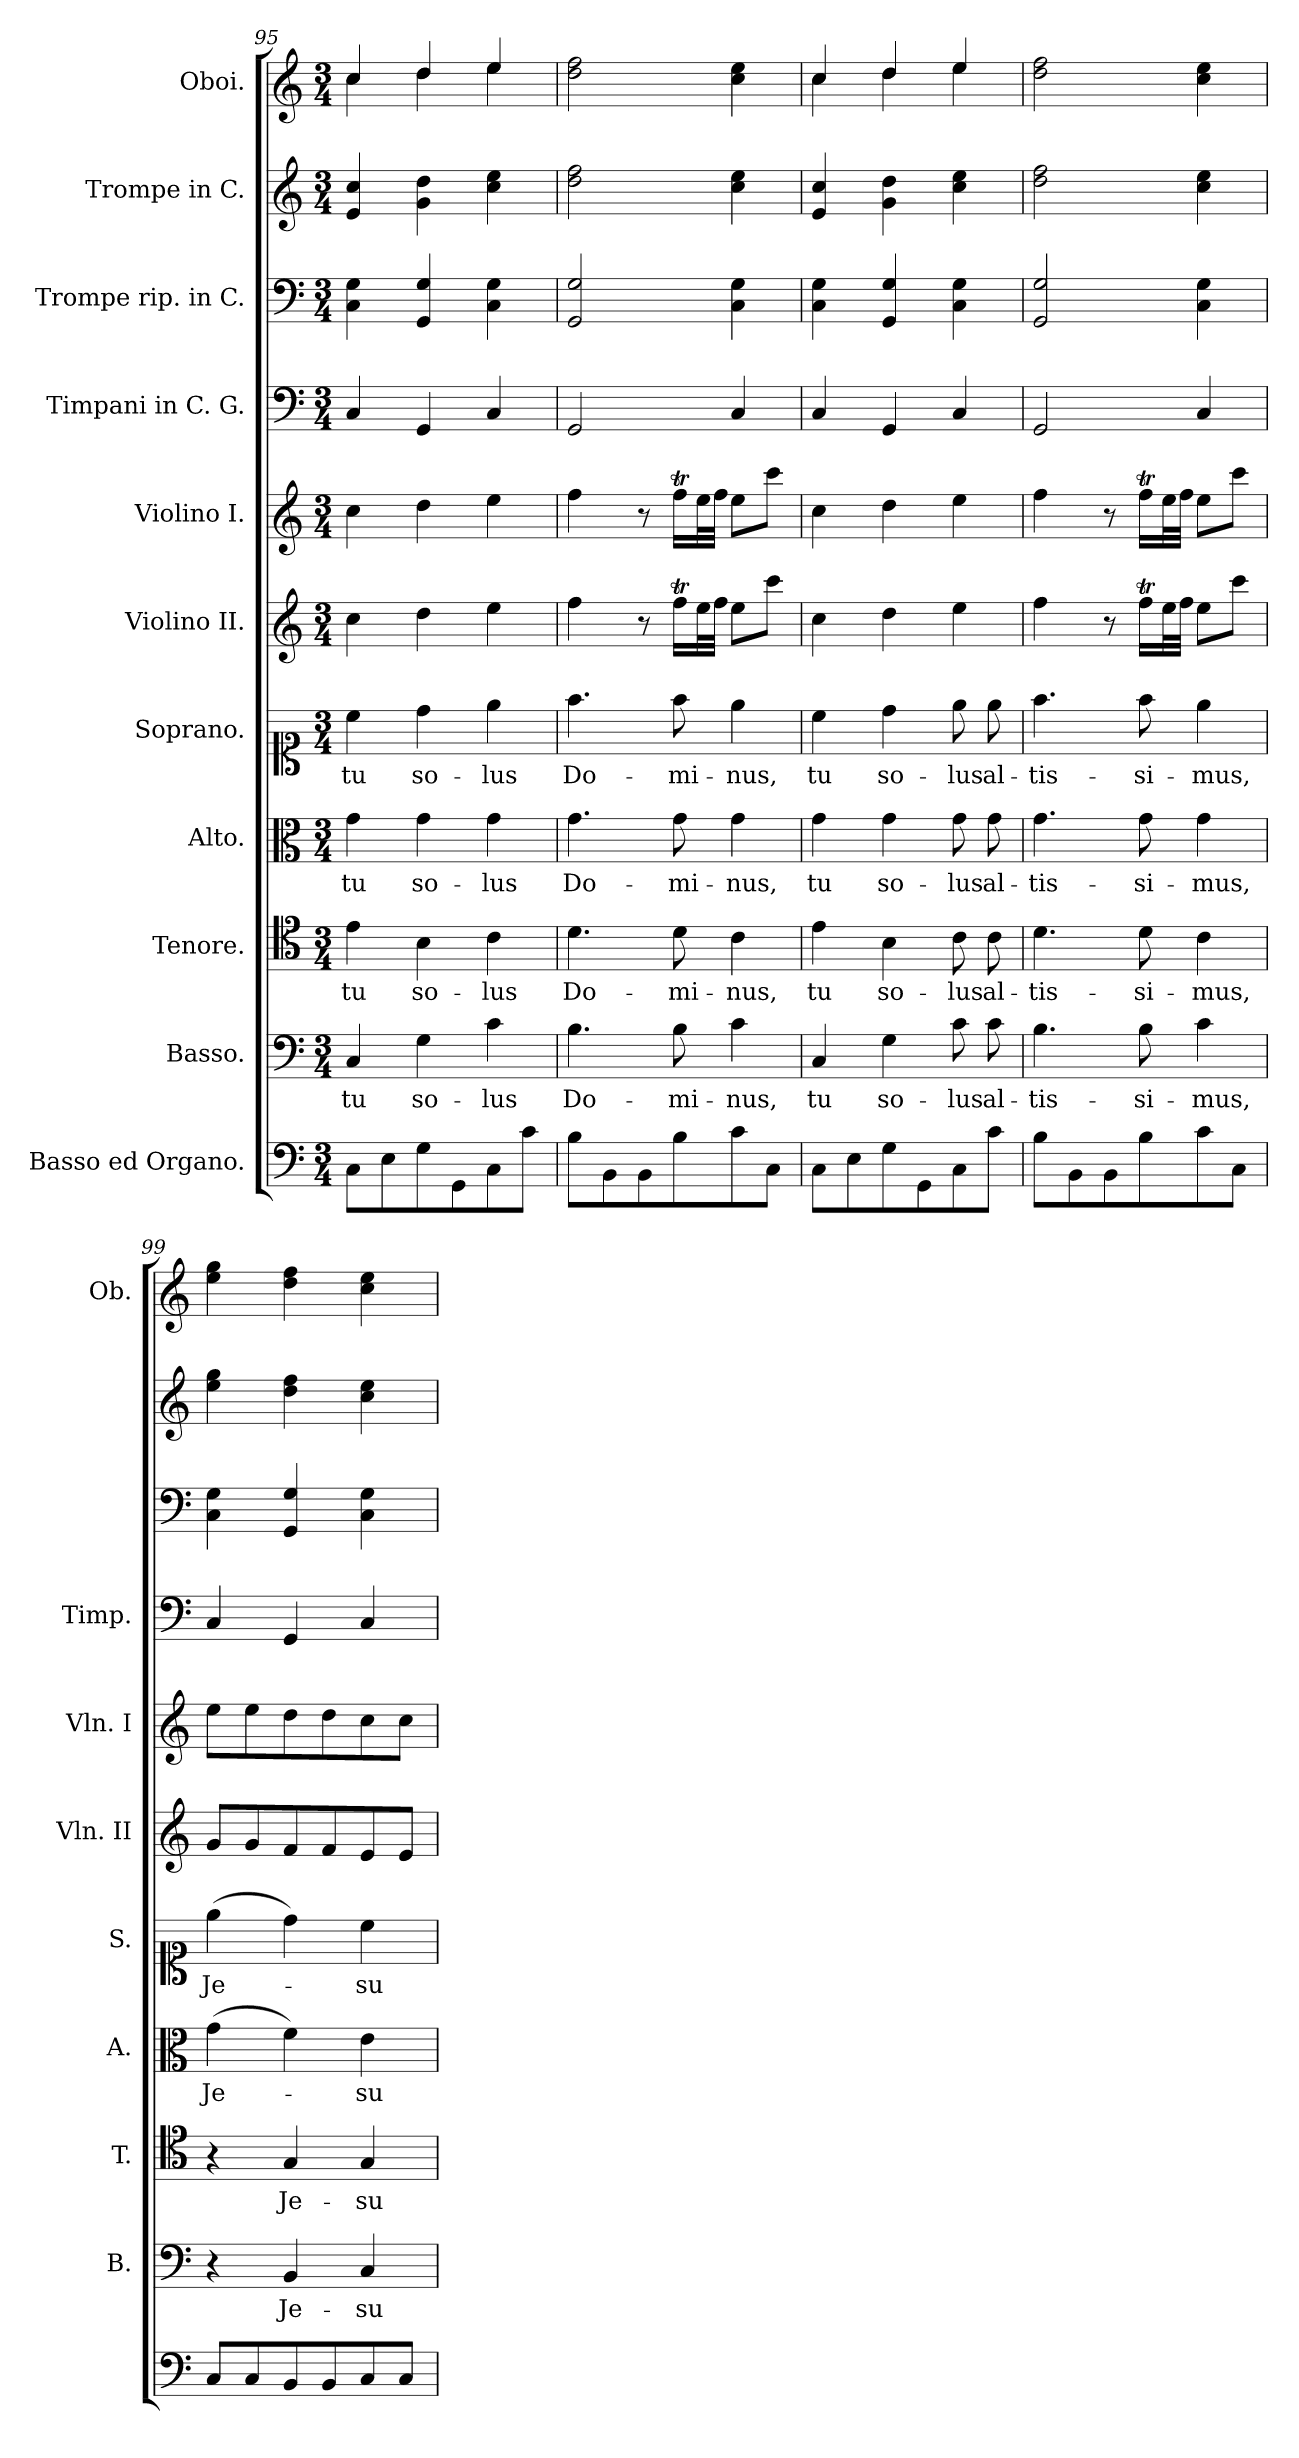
**kern	**kern	**text	**kern	**text	**kern	**text	**kern	**text	**kern	**kern	**kern	**kern	**kern	**kern
*part11	*part10	*part10	*part9	*part9	*part8	*part8	*part7	*part7	*part6	*part5	*part4	*part3	*part2	*part1
*staff11	*staff10	*staff10	*staff9	*staff9	*staff8	*staff8	*staff7	*staff7	*staff6	*staff5	*staff4	*staff3	*staff2	*staff1
*I"Basso ed  Organo.	*I"Basso.	*	*I"Tenore.	*	*I"Alto.	*	*I"Soprano.	*	*I"Violino II.	*I"Violino I.	*I"Timpani in C. G.	*I"Trompe rip. in C.	*I"Trompe in C.	*I"Oboi.
*	*I'B.	*	*I'T.	*	*I'A.	*	*I'S.	*	*I'Vln. II	*I'Vln. I	*I'Timp.	*	*	*I'Ob.
*clefF4	*clefF4	*	*clefC4	*	*clefC3	*	*clefC1	*	*clefG2	*clefG2	*clefF4	*clefF4	*clefG2	*clefG2
*k[]	*k[]	*	*k[]	*	*k[]	*	*k[]	*	*k[]	*k[]	*k[]	*k[]	*k[]	*k[]
*M3/4	*M3/4	*	*M3/4	*	*M3/4	*	*M3/4	*	*M3/4	*M3/4	*M3/4	*M3/4	*M3/4	*M3/4
=95	=95	=95	=95	=95	=95	=95	=95	=95	=95	=95	=95	=95	=95	=95
!	!	!LO:LY:b	!	!LO:LY:b	!	!LO:LY:b	!	!LO:LY:b	!	!	!	!	!	!
*	*	*	*	*	*	*	*	*	*	*	*	*	*	*^
8C\L	4C/	tu	4e\	tu	4g\	tu	4cc\	tu	4cc\	4cc\	4C/	4C\ 4G\	4e/ 4cc/	4cc/	4cc\
8E\	.	.	.	.	.	.	.	.	.	.	.	.	.	.	.
!	!	!LO:LY:b	!	!LO:LY:b	!	!LO:LY:b	!	!LO:LY:b	!	!	!	!	!	!	!
8G\	4G\	so-	4B\	so-	4g\	so-	4dd\	so-	4dd\	4dd\	4GG/	4GG/ 4G/	4g\ 4dd\	4dd/	4dd\
8GG\	.	.	.	.	.	.	.	.	.	.	.	.	.	.	.
!	!	!LO:LY:b	!	!LO:LY:b	!	!LO:LY:b	!	!LO:LY:b	!	!	!	!	!	!	!
8C\	4c\	-lus	4c\	-lus	4g\	-lus	4ee\	-lus	4ee\	4ee\	4C/	4C\ 4G\	4cc\ 4ee\	4ee/	4ee\
8c\J	.	.	.	.	.	.	.	.	.	.	.	.	.	.	.
*	*	*	*	*	*	*	*	*	*	*	*	*	*	*v	*v
=96	=96	=96	=96	=96	=96	=96	=96	=96	=96	=96	=96	=96	=96	=96
!	!	!LO:LY:b	!	!LO:LY:b	!	!LO:LY:b	!	!LO:LY:b	!	!	!	!	!	!
8B\L	4.B\	Do-	4.d\	Do-	4.g\	Do-	4.ff\	Do-	4ff\	4ff\	2GG/	2GG/ 2G/	2dd\ 2ff\	2dd\ 2ff\
8BB\	.	.	.	.	.	.	.	.	.	.	.	.	.	.
8BB\	.	.	.	.	.	.	.	.	8r	8r	.	.	.	.
!	!	!LO:LY:b	!	!LO:LY:b	!	!LO:LY:b	!	!LO:LY:b	!	!	!	!	!	!
8B\	8B\	-mi-	8d\	-mi-	8g\	-mi-	8ff\	-mi-	16ffT\LL	16ffT\LL	.	.	.	.
.	.	.	.	.	.	.	.	.	32ee\L	32ee\L	.	.	.	.
.	.	.	.	.	.	.	.	.	32ff\JJJ	32ff\JJJ	.	.	.	.
!	!	!LO:LY:b	!	!LO:LY:b	!	!LO:LY:b	!	!LO:LY:b	!	!	!	!	!	!
8c\	4c\	-nus,	4c\	-nus,	4g\	-nus,	4ee\	-nus,	8ee\L	8ee\L	4C/	4C\ 4G\	4cc\ 4ee\	4cc\ 4ee\
8C\J	.	.	.	.	.	.	.	.	8ccc\J	8ccc\J	.	.	.	.
=97	=97	=97	=97	=97	=97	=97	=97	=97	=97	=97	=97	=97	=97	=97
!	!	!LO:LY:b	!	!LO:LY:b	!	!LO:LY:b	!	!LO:LY:b	!	!	!	!	!	!
*	*	*	*	*	*	*	*	*	*	*	*	*	*	*^
8C\L	4C/	tu	4e\	tu	4g\	tu	4cc\	tu	4cc\	4cc\	4C/	4C\ 4G\	4e/ 4cc/	4cc/	4cc\
8E\	.	.	.	.	.	.	.	.	.	.	.	.	.	.	.
!	!	!LO:LY:b	!	!LO:LY:b	!	!LO:LY:b	!	!LO:LY:b	!	!	!	!	!	!	!
8G\	4G\	so-	4B\	so-	4g\	so-	4dd\	so-	4dd\	4dd\	4GG/	4GG/ 4G/	4g\ 4dd\	4dd/	4dd\
8GG\	.	.	.	.	.	.	.	.	.	.	.	.	.	.	.
!	!	!LO:LY:b	!	!LO:LY:b	!	!LO:LY:b	!	!LO:LY:b	!	!	!	!	!	!	!
8C\	8c\	-lus	8c\	-lus	8g\	-lus	8ee\	-lus	4ee\	4ee\	4C/	4C\ 4G\	4cc\ 4ee\	4ee/	4ee\
!	!	!LO:LY:b	!	!LO:LY:b	!	!LO:LY:b	!	!LO:LY:b	!	!	!	!	!	!	!
8c\J	8c\	al-	8c\	al-	8g\	al-	8ee\	al-	.	.	.	.	.	.	.
*	*	*	*	*	*	*	*	*	*	*	*	*	*	*v	*v
!!LO:LB:g=z
=98	=98	=98	=98	=98	=98	=98	=98	=98	=98	=98	=98	=98	=98	=98
!	!	!LO:LY:b	!	!LO:LY:b	!	!LO:LY:b	!	!LO:LY:b	!	!	!	!	!	!
8B\L	4.B\	-tis-	4.d\	-tis-	4.g\	-tis-	4.ff\	-tis-	4ff\	4ff\	2GG/	2GG/ 2G/	2dd\ 2ff\	2dd\ 2ff\
8BB\	.	.	.	.	.	.	.	.	.	.	.	.	.	.
8BB\	.	.	.	.	.	.	.	.	8r	8r	.	.	.	.
!	!	!LO:LY:b	!	!LO:LY:b	!	!LO:LY:b	!	!LO:LY:b	!	!	!	!	!	!
8B\	8B\	-si-	8d\	-si-	8g\	-si-	8ff\	-si-	16ffT\LL	16ffT\LL	.	.	.	.
.	.	.	.	.	.	.	.	.	32ee\L	32ee\L	.	.	.	.
.	.	.	.	.	.	.	.	.	32ff\JJJ	32ff\JJJ	.	.	.	.
!	!	!LO:LY:b	!	!LO:LY:b	!	!LO:LY:b	!	!LO:LY:b	!	!	!	!	!	!
8c\	4c\	-mus,	4c\	-mus,	4g\	-mus,	4ee\	-mus,	8ee\L	8ee\L	4C/	4C\ 4G\	4cc\ 4ee\	4cc\ 4ee\
8C\J	.	.	.	.	.	.	.	.	8ccc\J	8ccc\J	.	.	.	.
=99	=99	=99	=99	=99	=99	=99	=99	=99	=99	=99	=99	=99	=99	=99
!	!	!	!	!	!	!LO:LY:b	!	!LO:LY:b	!	!	!	!	!	!
8C/L	4r	.	4r	.	(>4g\	Je-	(>4ee\	Je-	8g/L	8ee\L	4C/	4C\ 4G\	4ee\ 4gg\	4ee\ 4gg\
8C/	.	.	.	.	.	.	.	.	8g/	8ee\	.	.	.	.
!	!	!LO:LY:b	!	!LO:LY:b	!	!	!	!	!	!	!	!	!	!
8BB/	4BB/	Je-	4G/	Je-	4f\)	.	4dd\)	.	8f/	8dd\	4GG/	4GG/ 4G/	4dd\ 4ff\	4dd\ 4ff\
8BB/	.	.	.	.	.	.	.	.	8f/	8dd\	.	.	.	.
!	!	!LO:LY:b	!	!LO:LY:b	!	!LO:LY:b	!	!LO:LY:b	!	!	!	!	!	!
8C/	4C/	-su	4G/	-su	4e\	-su	4cc\	-su	8e/	8cc\	4C/	4C\ 4G\	4cc\ 4ee\	4cc\ 4ee\
8C/J	.	.	.	.	.	.	.	.	8e/J	8cc\J	.	.	.	.
=	=	=	=	=	=	=	=	=	=	=	=	=	=	=
*-	*-	*-	*-	*-	*-	*-	*-	*-	*-	*-	*-	*-	*-	*-
